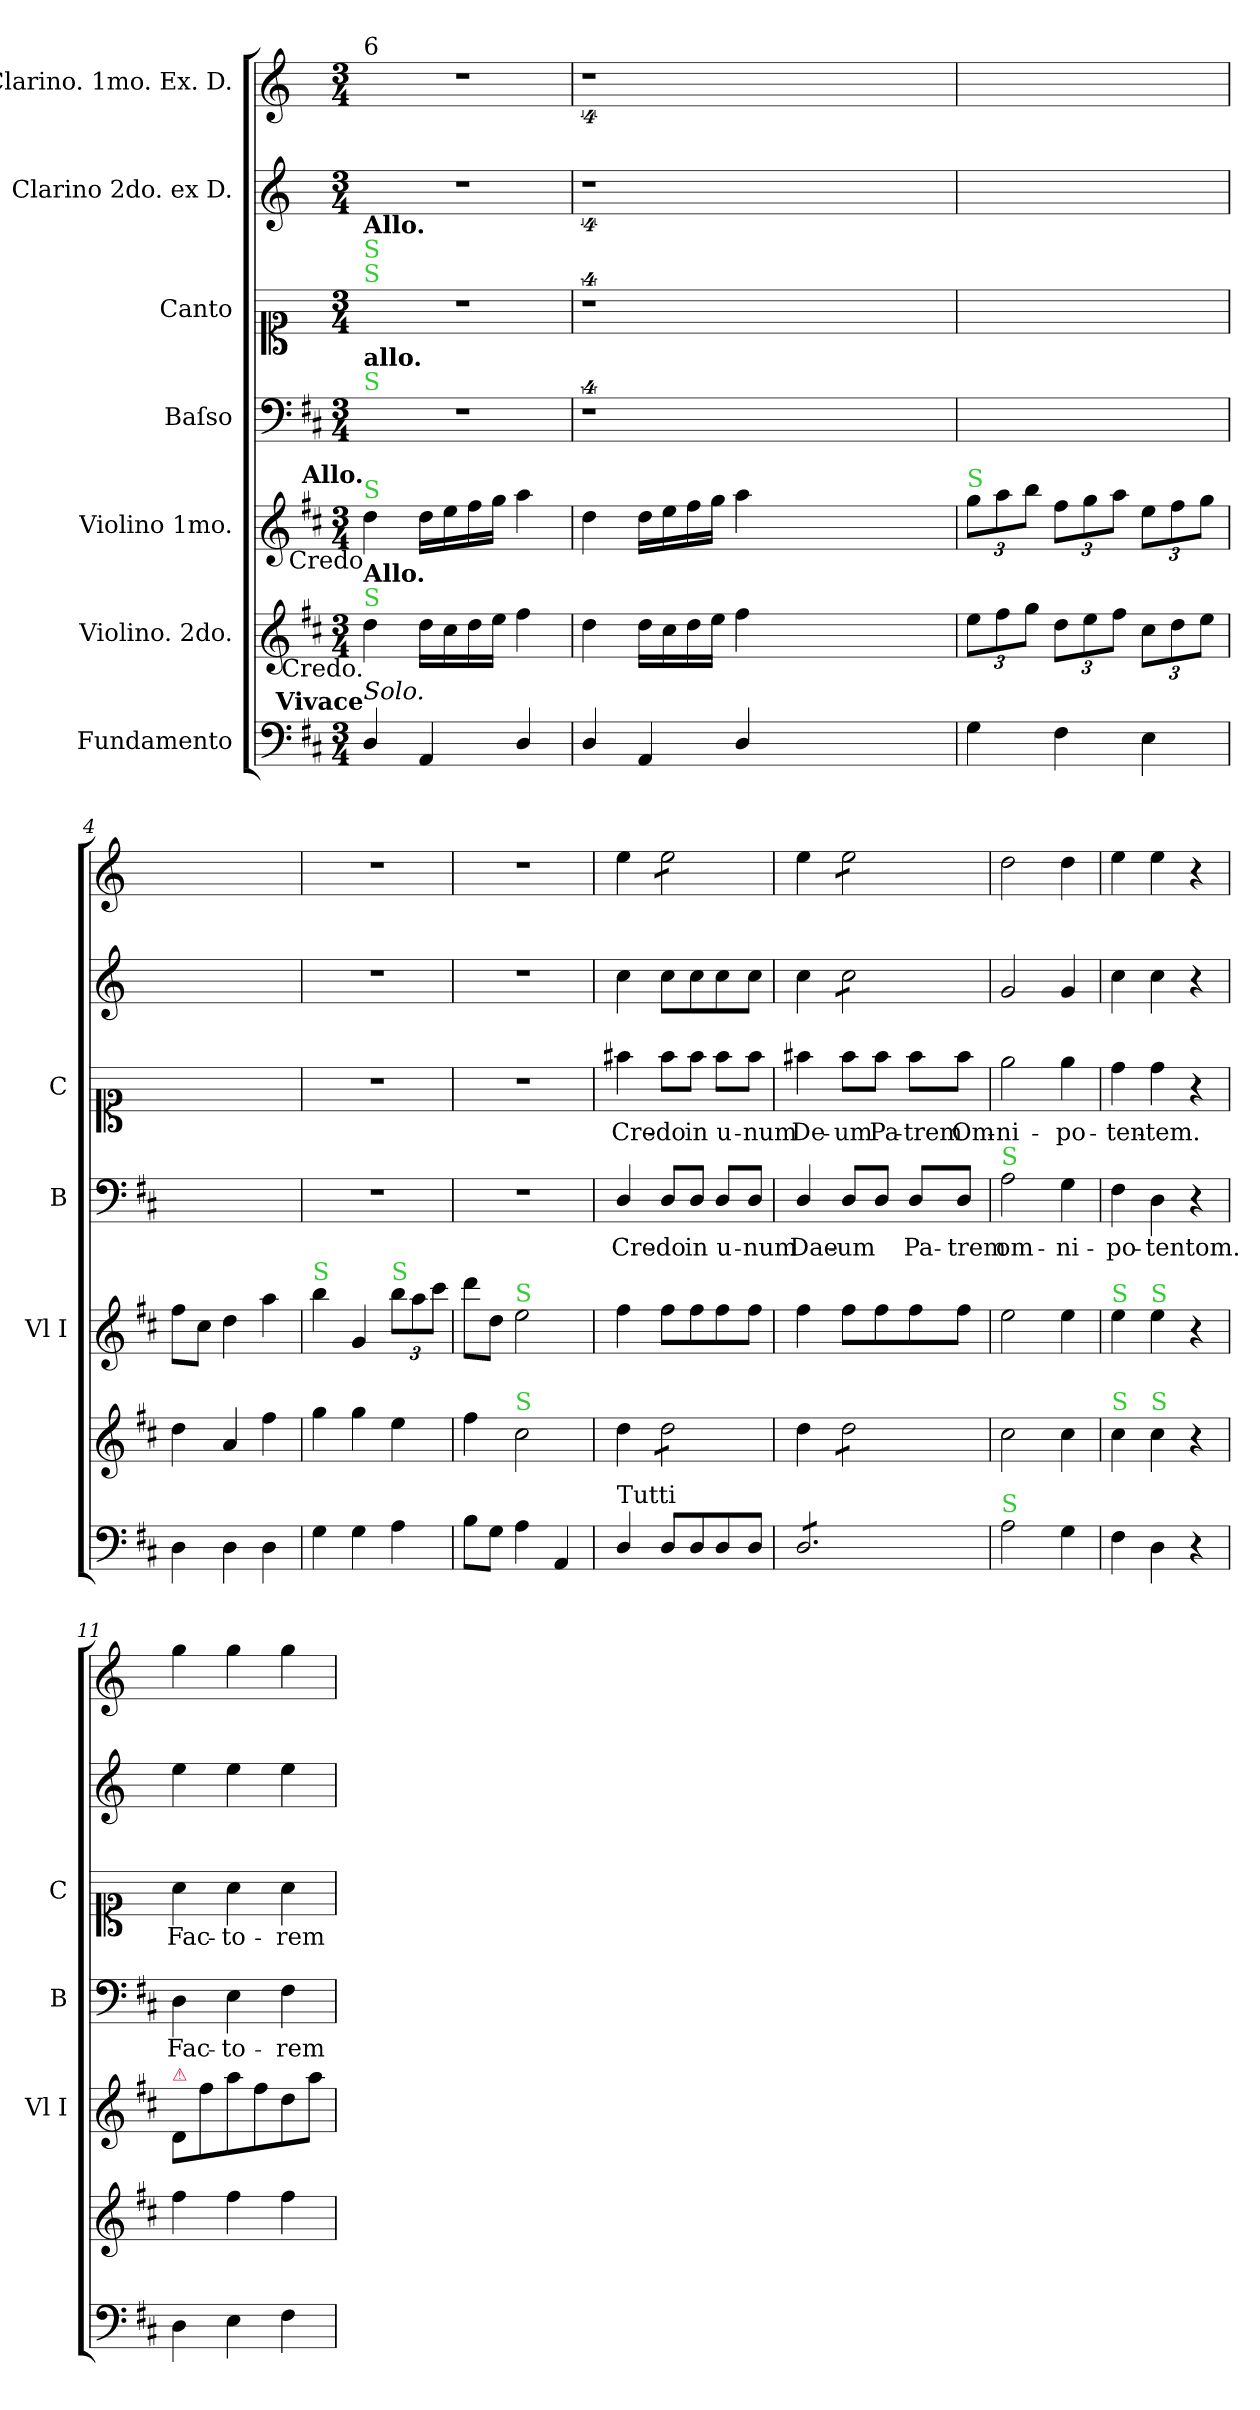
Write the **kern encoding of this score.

**kern	**kern	**kern	**kern	**text	**kern	**text	**kern	**kern
*part7	*part6	*part5	*part4	*part4	*part3	*part3	*part2	*part1
*staff7	*staff6	*staff5	*staff4	*staff4	*staff3	*staff3	*staff2	*staff1
*I"Fundamento	*I"Violino. 2do.	*I"Violino 1mo.	*I"Baſso	*	*I"Canto	*	*I"Clarino 2do. ex D.	*I"Clarino. 1mo. Ex. D.
*	*	*I'Vl I	*I'B	*	*I'C	*	*	*
*clefF4	*clefG2	*clefG2	*clefF4	*	*clefC1	*	*clefG2	*clefG2
*	*	*	*	*	*	*	*ITrd-1c-2	*ITrd-1c-2
*k[f#c#]	*k[f#c#]	*k[f#c#]	*k[f#c#]	*	*	*	*k[f#c#]	*k[f#c#]
*M3/4	*M3/4	*M3/4	*M3/4	*	*M3/4	*	*M3/4	*M3/4
=1	=1	=1	=1	=1	=1	=1	=1	=1
!	!	!	!	!	!	!	!	!LO:TX:a:t=6
!	!	!	!	!	!LO:TX:a:color=limegreen:t=S	!	!	!
!	!	!	!	!	!LO:TX:a:color=limegreen:t=S	!	!	!
!	!	!	!	!	!LO:TX:a:B:t=Allo.	!	!	!
!	!	!	!LO:TX:a:color=limegreen:t=S	!	!	!	!	!
!	!	!	!LO:TX:a:B:t=allo.	!	!	!	!	!
!	!	!LO:TX:a:color=limegreen:t=S	!	!	!	!	!	!
!	!	!LO:TX:a:B:rj:t=Allo.	!	!	!	!	!	!
!	!	!LO:TX:b:rj:t=Credo	!	!	!	!	!	!
!	!LO:TX:a:color=limegreen:t=S	!	!	!	!	!	!	!
!	!LO:TX:a:B:t=Allo.	!	!	!	!	!	!	!
!	!LO:TX:b:rj:t=Credo.	!	!	!	!	!	!	!
!LO:TX:a:i:t=Solo.	!	!	!	!	!	!	!	!
!LO:TX:a:B:rj:t=Vivace	!	!	!	!	!	!	!	!
4D/	4dd\	4dd\	2.r	.	2.r	.	2.r	2.r
4AA/	16dd\LL	16dd\LL	.	.	.	.	.	.
.	16cc#\	16ee\	.	.	.	.	.	.
.	16dd\	16ff#\	.	.	.	.	.	.
.	16ee\JJ	16gg\JJ	.	.	.	.	.	.
4D/	4ff#\	4aa\	.	.	.	.	.	.
=2	=2	=2	=2	=2	=2	=2	=2	=2
4D/	4dd\	4dd\	4%9r	.	4%9r	.	4%9r	4%9r
4AA/	16dd\LL	16dd\LL	.	.	.	.	.	.
.	16cc#\	16ee\	.	.	.	.	.	.
.	16dd\	16ff#\	.	.	.	.	.	.
.	16ee\JJ	16gg\JJ	.	.	.	.	.	.
4D/	4ff#\	4aa\	.	.	.	.	.	.
1.ryy	1.ryy	1.ryy	.	.	.	.	.	.
=3	=3	=3	=3	=3	=3	=3	=3	=3
!	!	!LO:TX:a:color=limegreen:t=S	!	!	!	!	!	!
4G\	12ee\L	12gg\L	2.ryy	.	2.ryy	.	2.ryy	2.ryy
.	12ff#\	12aa\	.	.	.	.	.	.
.	12gg\J	12bb\J	.	.	.	.	.	.
4F#\	12dd\L	12ff#\L	.	.	.	.	.	.
.	12ee\	12gg\	.	.	.	.	.	.
.	12ff#\J	12aa\J	.	.	.	.	.	.
4E\	12cc#\L	12ee\L	.	.	.	.	.	.
.	12dd\	12ff#\	.	.	.	.	.	.
.	12ee\J	12gg\J	.	.	.	.	.	.
=4	=4	=4	=4	=4	=4	=4	=4	=4
4D\	4dd\	8ff#\L	2.ryy	.	2.ryy	.	2.ryy	2.ryy
.	.	8cc#\J	.	.	.	.	.	.
4D\	4a/	4dd\	.	.	.	.	.	.
4D\	4ff#\	4aa\	.	.	.	.	.	.
=5	=5	=5	=5	=5	=5	=5	=5	=5
!	!	!LO:TX:a:color=limegreen:t=S	!	!	!	!	!	!
4G\	4gg\	4bb\	2.r	.	2.r	.	2.r	2.r
4G\	4gg\	4g/	.	.	.	.	.	.
!	!	!LO:TX:a:color=limegreen:t=S	!	!	!	!	!	!
4A\	4ee\	12bb\L	.	.	.	.	.	.
.	.	12aa\	.	.	.	.	.	.
.	.	12ccc#\J	.	.	.	.	.	.
=6	=6	=6	=6	=6	=6	=6	=6	=6
8B\L	4ff#\	8ddd\L	2.r	.	2.r	.	2.r	2.r
8G\J	.	8dd\J	.	.	.	.	.	.
!	!	!LO:TX:a:color=limegreen:t=S	!	!	!	!	!	!
!	!LO:TX:a:color=limegreen:t=S	!	!	!	!	!	!	!
4A\	2cc#\	2ee\	.	.	.	.	.	.
4AA/	.	.	.	.	.	.	.	.
=7	=7	=7	=7	=7	=7	=7	=7	=7
!LO:TX:a:t=Tutti	!	!	!	!	!	!	!	!
4D/	4dd\	4ff#\	4D/	Cre-	4ff#\	Cre-	4dd\	4ff#\
*	*tremolo	*	*	*	*	*	*	*
*	*	*	*	*	*	*	*	*tremolo
8D/L	8dd\L	8ff#\L	8D/L	-do	8ff#\L	-do	8dd\L	8ff#\L
8D/	8dd\	8ff#\	8D/J	in	8ff#\J	in	8dd\	8ff#\
8D/	8dd\	8ff#\	8D/L	u-	8ff#\L	u-	8dd\	8ff#\
8D/J	8dd\J	8ff#\J	8D/J	-num	8ff#\J	-num	8dd\J	8ff#\J
*	*	*	*	*	*	*	*	*Xtremolo
*	*Xtremolo	*	*	*	*	*	*	*
=8	=8	=8	=8	=8	=8	=8	=8	=8
*tremolo	*	*	*	*	*	*	*	*
8D/L	4dd\	4ff#\	4D/	Dae-	4ff#\	De-	4dd\	4ff#\
8D/	.	.	.	.	.	.	.	.
!	!	!	!	!	!	!	!	!LO:TX:a:color=limegreen:t=S
!	!	!	!	!	!	!	!LO:TX:a:color=limegreen:t=S	!
*	*tremolo	*	*	*	*	*	*	*
*	*	*	*	*	*	*	*tremolo	*
*	*	*	*	*	*	*	*	*tremolo
8D/	8dd\L	8ff#\L	8D/L	-um	8ff#\L	-um	8dd\L	8ff#\L
8D/	8dd\	8ff#\	8D/J	.	8ff#\J	Pa-	8dd\	8ff#\
8D/	8dd\	8ff#\	8D/L	Pa-	8ff#\L	-trem	8dd\	8ff#\
8D/J	8dd\J	8ff#\J	8D/J	-trem	8ff#\J	Om-	8dd\J	8ff#\J
*	*	*	*	*	*	*	*	*Xtremolo
*	*	*	*	*	*	*	*Xtremolo	*
*	*Xtremolo	*	*	*	*	*	*	*
*Xtremolo	*	*	*	*	*	*	*	*
=9	=9	=9	=9	=9	=9	=9	=9	=9
!	!	!	!LO:TX:a:color=limegreen:t=S	!	!	!	!	!
!LO:TX:a:color=limegreen:t=S	!	!	!	!	!	!	!	!
2A\	2cc#\	2ee\	2A\	om-	2ee\	-ni-	2a/	2ee\
4G\	4cc#\	4ee\	4G\	-ni-	4ee\	-po-	4a/	4ee\
=10	=10	=10	=10	=10	=10	=10	=10	=10
!	!	!LO:TX:a:color=limegreen:t=S	!	!	!	!	!	!
!	!LO:TX:a:color=limegreen:t=S	!	!	!	!	!	!	!
4F#\	4cc#\	4ee\	4F#\	-po-	4dd\	-ten-	4dd\	4ff#\
!	!	!LO:TX:a:color=limegreen:t=S	!	!	!	!	!	!
!	!LO:TX:a:color=limegreen:t=S	!	!	!	!	!	!	!
4D\	4cc#\	4ee\	4D\	-tentom.	4dd\	-tem.	4dd\	4ff#\
4r	4r	4r	4r	.	4r	.	4r	4r
=11	=11	=11	=11	=11	=11	=11	=11	=11
!	!	!LO:TX:a:color=crimson:t=⚠	!	!	!	!	!	!
4D\	4ff#\	8d/L	4D\	Fac-	4a\	Fac-	4ff#\	4aa\
.	.	8ff#\	.	.	.	.	.	.
4E\	4ff#\	8aa\	4E\	-to-	4a\	-to-	4ff#\	4aa\
.	.	8ff#\	.	.	.	.	.	.
4F#\	4ff#\	8dd\	4F#\	-rem	4a\	-rem	4ff#\	4aa\
.	.	8aa\J	.	.	.	.	.	.
=	=	=	=	=	=	=	=	=
*-	*-	*-	*-	*-	*-	*-	*-	*-
